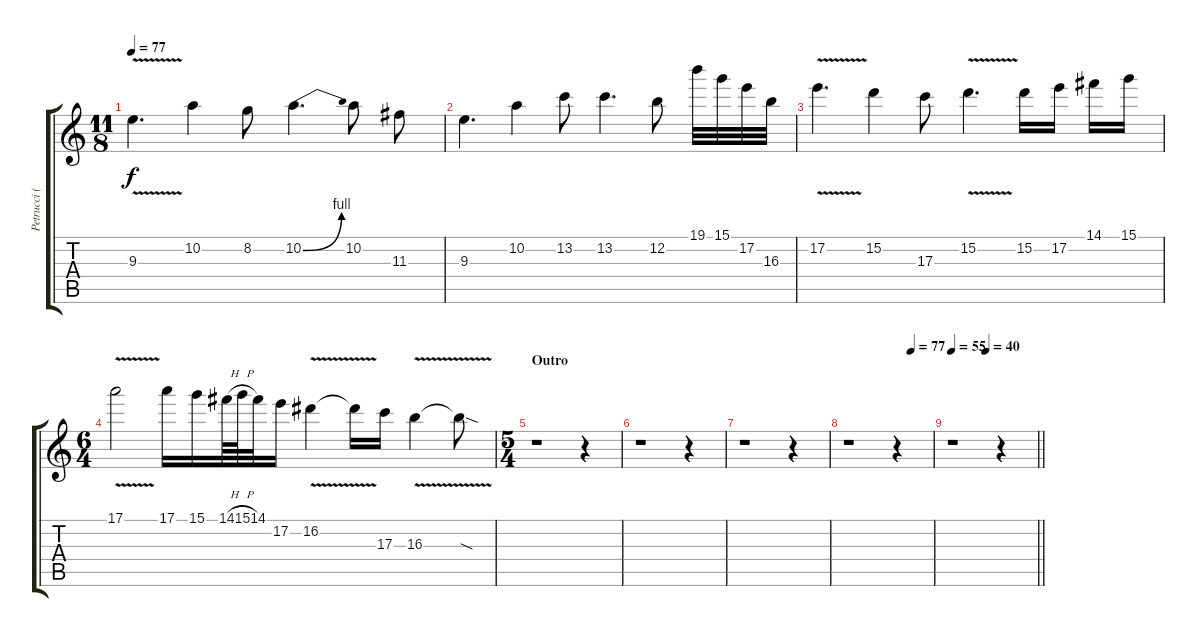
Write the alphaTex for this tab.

\track ("Petrucci (Distortion Guitar3)" "Petrucci (") {instrument distortionguitar}
\staff {score tabs}
\tuning (E4 B3 G3 D3 A2 E2) {hide}
\ts (11 8)
\tempo 77
\clef g2
\ks c
9.3{v}.4{d dy f} 10.2.4 8.2.8 10.2{be (bend 0 0 60 4)}.4{d} 10.2.8 11.3.8 |
9.3.4{d} 10.2.4 13.2.8 13.2.4{d} 12.2.8 19.1.32 15.1.32 17.2.32 16.3.32 |
17.2{v}.4{d} 15.2.4 17.3.8 15.2{v}.4{d} 15.2.16 17.2.16 14.1.16 15.1.16 |
\ts (6 4)
17.1{v}.2 17.1.16 15.1.16 14.1{h}.64 15.1{h}.64 14.1.32 17.2.16 16.2{v}.4 16.2{v t}.16 17.3.16 16.3{v}.4 16.3{v sod t}.8 |
\ts (5 4)
\section ("" "Outro")
r.1 r.4 |
r.1 r.4 |
r.1 r.4 |
\tempo (77 0.75)
r.1 r.4 |
\tempo 55
\tempo (40 0.4)
\barLineRight lightlight
r.1 r.4
